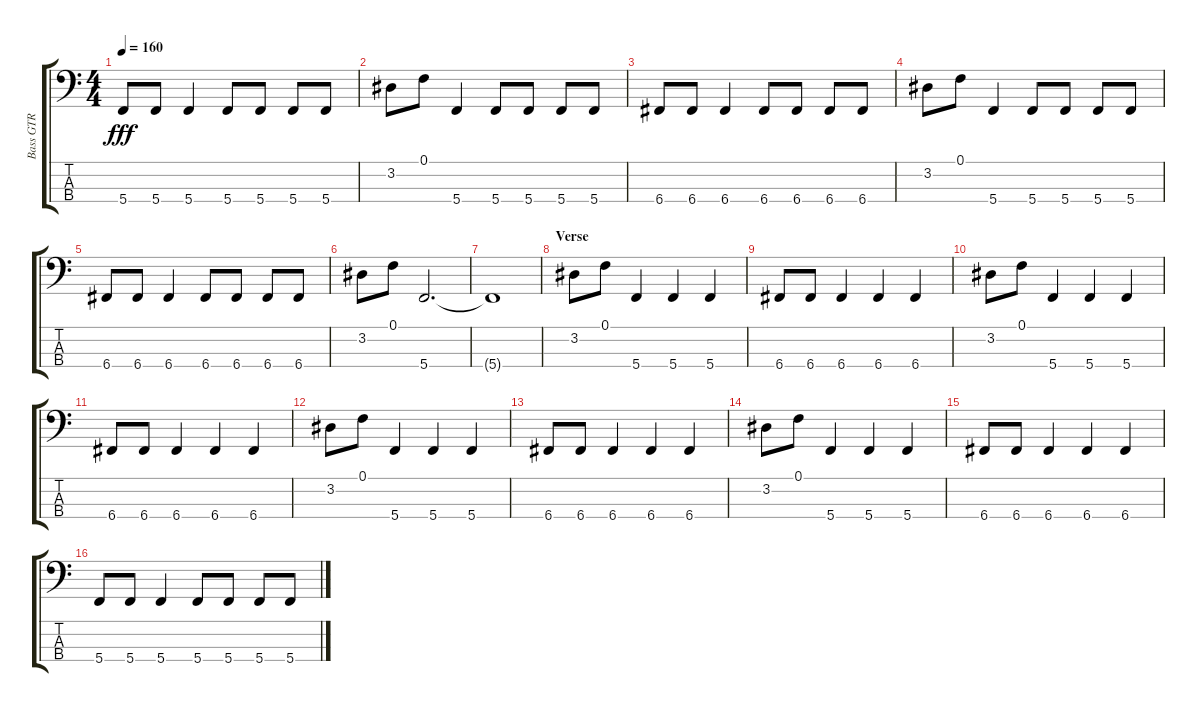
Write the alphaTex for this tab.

\track ("Bass GTR" "Bass GTR") {instrument electricbassfinger}
\staff {score tabs}
\tuning (F2 C2 G1 C1) {hide}
\ts (4 4)
\tempo 160
\clef f4
\ks aminor
5.4.8{dy fff} 5.4.8 5.4.4 5.4.8 5.4.8 5.4.8 5.4.8 |
3.2.8 0.1.8 5.4.4 5.4.8 5.4.8 5.4.8 5.4.8 |
6.4.8 6.4.8 6.4.4 6.4.8 6.4.8 6.4.8 6.4.8 |
3.2.8 0.1.8 5.4.4 5.4.8 5.4.8 5.4.8 5.4.8 |
6.4.8 6.4.8 6.4.4 6.4.8 6.4.8 6.4.8 6.4.8 |
3.2.8 0.1.8 5.4.2{d} |
5.4{t}.1 |
\section ("" "Verse")
3.2.8 0.1.8 5.4.4 5.4.4 5.4.4 |
6.4.8 6.4.8 6.4.4 6.4.4 6.4.4 |
3.2.8 0.1.8 5.4.4 5.4.4 5.4.4 |
6.4.8 6.4.8 6.4.4 6.4.4 6.4.4 |
3.2.8 0.1.8 5.4.4 5.4.4 5.4.4 |
6.4.8 6.4.8 6.4.4 6.4.4 6.4.4 |
3.2.8 0.1.8 5.4.4 5.4.4 5.4.4 |
6.4.8 6.4.8 6.4.4 6.4.4 6.4.4 |
5.4.8 5.4.8 5.4.4 5.4.8 5.4.8 5.4.8 5.4.8
